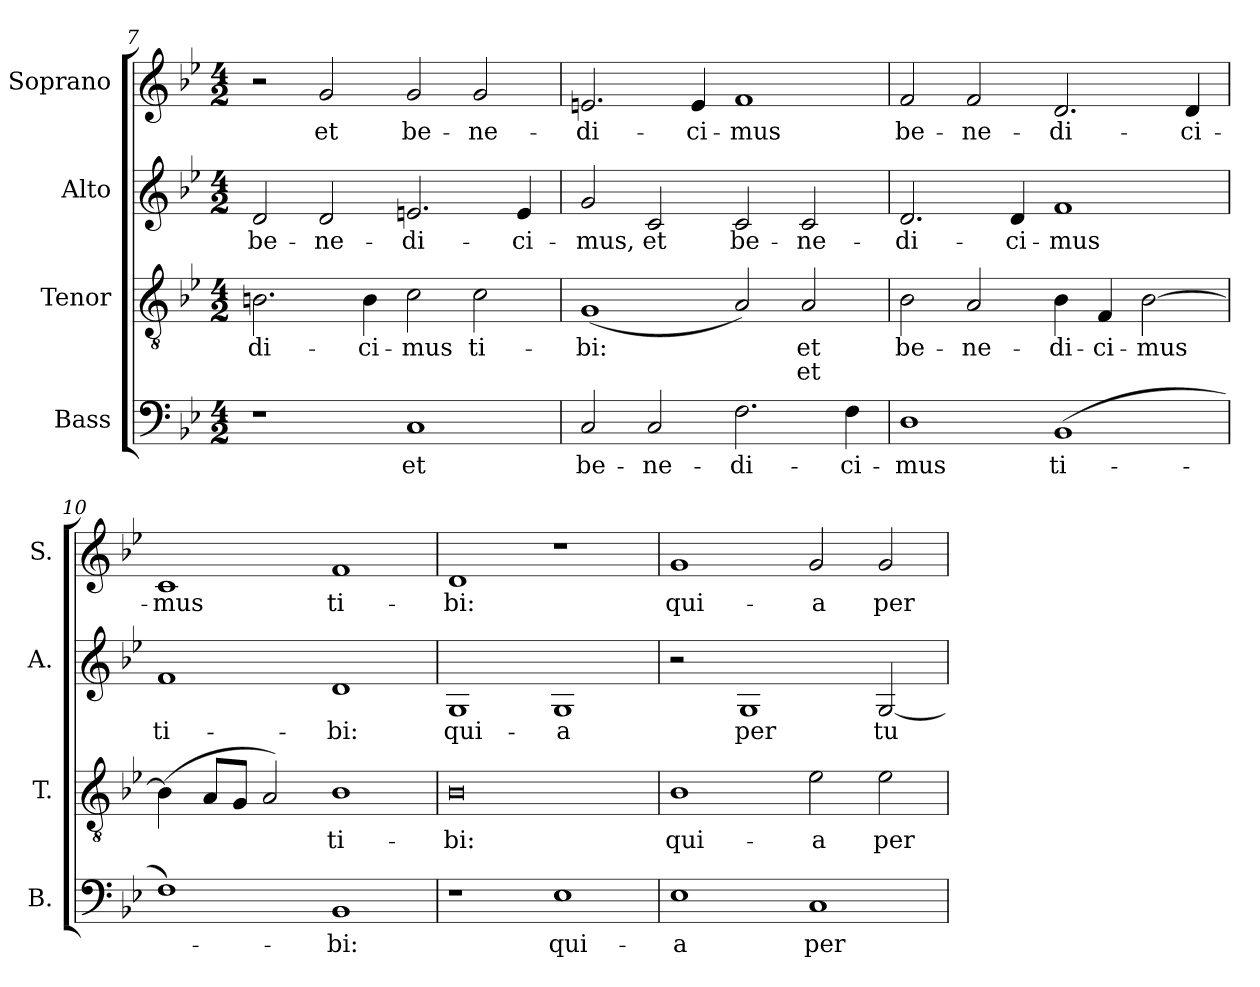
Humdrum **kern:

**kern	**text	**kern	**text	**text	**kern	**text	**kern	**text
*part4	*part4	*part3	*part3	*part3	*part2	*part2	*part1	*part1
*staff4	*staff4	*staff3	*staff3	*staff3	*staff2	*staff2	*staff1	*staff1
*I"Bass	*	*I"Tenor	*	*	*I"Alto	*	*I"Soprano	*
*I'B.	*	*I'T.	*	*	*I'A.	*	*I'S.	*
!!LO:LB:g=z
*clefF4	*	*clefGv2	*	*	*clefG2	*	*clefG2	*
*	*	*ITrd7c12	*	*	*	*	*	*
*k[b-e-]	*	*k[b-e-]	*	*	*k[b-e-]	*	*k[b-e-]	*
*B-:	*	*B-:	*	*	*B-:	*	*B-:	*
*M4/2	*	*M4/2	*	*	*M4/2	*	*M4/2	*
=7	=7	=7	=7	=7	=7	=7	=7	=7
!	!	!	!LO:LY:b:color=#000000	!	!	!	!	!
!	!	!	!	!	!	!LO:LY:b:color=#000000	!	!
1r	.	2.BBni\	-di-	.	2di/	be-	2r	.
!	!	!	!	!	!	!LO:LY:b:color=#000000	!	!
!	!	!	!	!	!	!	!	!LO:LY:b:color=#000000
.	.	.	.	.	2di/	-ne-	2gi/	et
!	!	!	!LO:LY:b:color=#000000	!	!	!	!	!
.	.	4BBi\	-ci-	.	.	.	.	.
!	!LO:LY:b:color=#000000	!	!	!	!	!	!	!
!	!	!	!LO:LY:b:color=#000000	!	!	!	!	!
!	!	!	!	!	!	!LO:LY:b:color=#000000	!	!
!	!	!	!	!	!	!	!	!LO:LY:b:color=#000000
1Ci	et	2Ci\	-mus	.	2.eni/	-di-	2gi/	be-
!	!	!	!LO:LY:b:color=#000000	!	!	!	!	!
!	!	!	!	!	!	!	!	!LO:LY:b:color=#000000
.	.	2Ci\	ti-	.	.	.	2gi/	-ne-
!	!	!	!	!	!	!LO:LY:b:color=#000000	!	!
.	.	.	.	.	4ei/	-ci-	.	.
=8	=8	=8	=8	=8	=8	=8	=8	=8
!	!LO:LY:b:color=#000000	!	!	!	!	!	!	!
!	!	!	!LO:LY:b:color=#000000	!	!	!	!	!
!	!	!	!	!	!	!LO:LY:b:color=#000000	!	!
!	!	!	!	!	!	!	!	!LO:LY:b:color=#000000
2Ci/	be-	(1GGi	-bi:	.	2gi/	-mus,	2.eni/	-di-
!	!LO:LY:b:color=#000000	!	!	!	!	!	!	!
!	!	!	!	!	!	!LO:LY:b:color=#000000	!	!
2Ci/	-ne-	.	.	.	2ci/	et	.	.
!	!	!	!	!	!	!	!	!LO:LY:b:color=#000000
.	.	.	.	.	.	.	4ei/	-ci-
!	!LO:LY:b:color=#000000	!	!	!	!	!	!	!
!	!	!	!	!	!	!LO:LY:b:color=#000000	!	!
!	!	!	!	!	!	!	!	!LO:LY:b:color=#000000
2.Fi\	-di-	2AAi/)	.	.	2ci/	be-	1fi	-mus
!	!	!	!LO:LY:b:color=#000000	!LO:LY:b:color=#000000	!	!	!	!
!	!	!	!	!	!	!LO:LY:b:color=#000000	!	!
.	.	2AAi/	et	et	2ci/	-ne-	.	.
!	!LO:LY:b:color=#000000	!	!	!	!	!	!	!
4Fi\	-ci-	.	.	.	.	.	.	.
=9	=9	=9	=9	=9	=9	=9	=9	=9
!	!LO:LY:b:color=#000000	!	!	!	!	!	!	!
!	!	!	!LO:LY:b:color=#000000	!	!	!	!	!
!	!	!	!	!	!	!LO:LY:b:color=#000000	!	!
!	!	!	!	!	!	!	!	!LO:LY:b:color=#000000
1Di	-mus	2BB-i\	be-	.	2.di/	-di-	2fi/	be-
!	!	!	!LO:LY:b:color=#000000	!	!	!	!	!
!	!	!	!	!	!	!	!	!LO:LY:b:color=#000000
.	.	2AAi/	-ne-	.	.	.	2fi/	-ne-
!	!	!	!	!	!	!LO:LY:b:color=#000000	!	!
.	.	.	.	.	4di/	-ci-	.	.
!	!LO:LY:b:color=#000000	!	!	!	!	!	!	!
!	!	!	!LO:LY:b:color=#000000	!	!	!	!	!
!	!	!	!	!	!	!LO:LY:b:color=#000000	!	!
!	!	!	!	!	!	!	!	!LO:LY:b:color=#000000
(1BB-i	ti-	4BB-i\	-di-	.	1fi	-mus	2.di/	-di-
!	!	!	!LO:LY:b:color=#000000	!	!	!	!	!
.	.	4FFi/	-ci-	.	.	.	.	.
!	!	!	!LO:LY:b:color=#000000	!	!	!	!	!
.	.	[2BB-i\	-mus	.	.	.	.	.
!	!	!	!	!	!	!	!	!LO:LY:b:color=#000000
.	.	.	.	.	.	.	4di/	-ci-
=10	=10	=10	=10	=10	=10	=10	=10	=10
!	!	!	!	!	!	!LO:LY:b:color=#000000	!	!
!	!	!	!	!	!	!	!	!LO:LY:b:color=#000000
1Fi)	.	(4BB-i\]	.	.	1fi	ti-	1ci	-mus
.	.	8AAi/L	.	.	.	.	.	.
.	.	8GGi/J	.	.	.	.	.	.
.	.	2AAi/)	.	.	.	.	.	.
!	!LO:LY:b:color=#000000	!	!	!	!	!	!	!
!	!	!	!LO:LY:b:color=#000000	!	!	!	!	!
!	!	!	!	!	!	!LO:LY:b:color=#000000	!	!
!	!	!	!	!	!	!	!	!LO:LY:b:color=#000000
1BB-i	-bi:	1BB-i	ti-	.	1di	-bi:	1fi	ti-
=11	=11	=11	=11	=11	=11	=11	=11	=11
!	!	!	!LO:LY:b:color=#000000	!	!	!	!	!
!	!	!	!	!	!	!LO:LY:b:color=#000000	!	!
!	!	!	!	!	!	!	!	!LO:LY:b:color=#000000
1r	.	0BB-i	-bi:	.	1Gi	qui-	1di	-bi:
!	!LO:LY:b:color=#000000	!	!	!	!	!	!	!
!	!	!	!	!	!	!LO:LY:b:color=#000000	!	!
1E-i	qui-	.	.	.	1Gi	-a	1r	.
=12	=12	=12	=12	=12	=12	=12	=12	=12
!	!LO:LY:b:color=#000000	!	!	!	!	!	!	!
!	!	!	!LO:LY:b:color=#000000	!	!	!	!	!
!	!	!	!	!	!	!	!	!LO:LY:b:color=#000000
1E-i	-a	1BB-i	qui-	.	2r	.	1gi	qui-
!	!	!	!	!	!	!LO:LY:b:color=#000000	!	!
.	.	.	.	.	1Gi	per	.	.
!	!LO:LY:b:color=#000000	!	!	!	!	!	!	!
!	!	!	!LO:LY:b:color=#000000	!	!	!	!	!
!	!	!	!	!	!	!	!	!LO:LY:b:color=#000000
1Ci	per	2E-i\	-a	.	.	.	2gi/	-a
!	!	!	!LO:LY:b:color=#000000	!	!	!	!	!
!	!	!	!	!	!	!LO:LY:b:color=#000000	!	!
!	!	!	!	!	!	!	!	!LO:LY:b:color=#000000
.	.	2E-i\	per	.	[2Gi/	tu-	2gi/	per
=	=	=	=	=	=	=	=	=
*-	*-	*-	*-	*-	*-	*-	*-	*-
